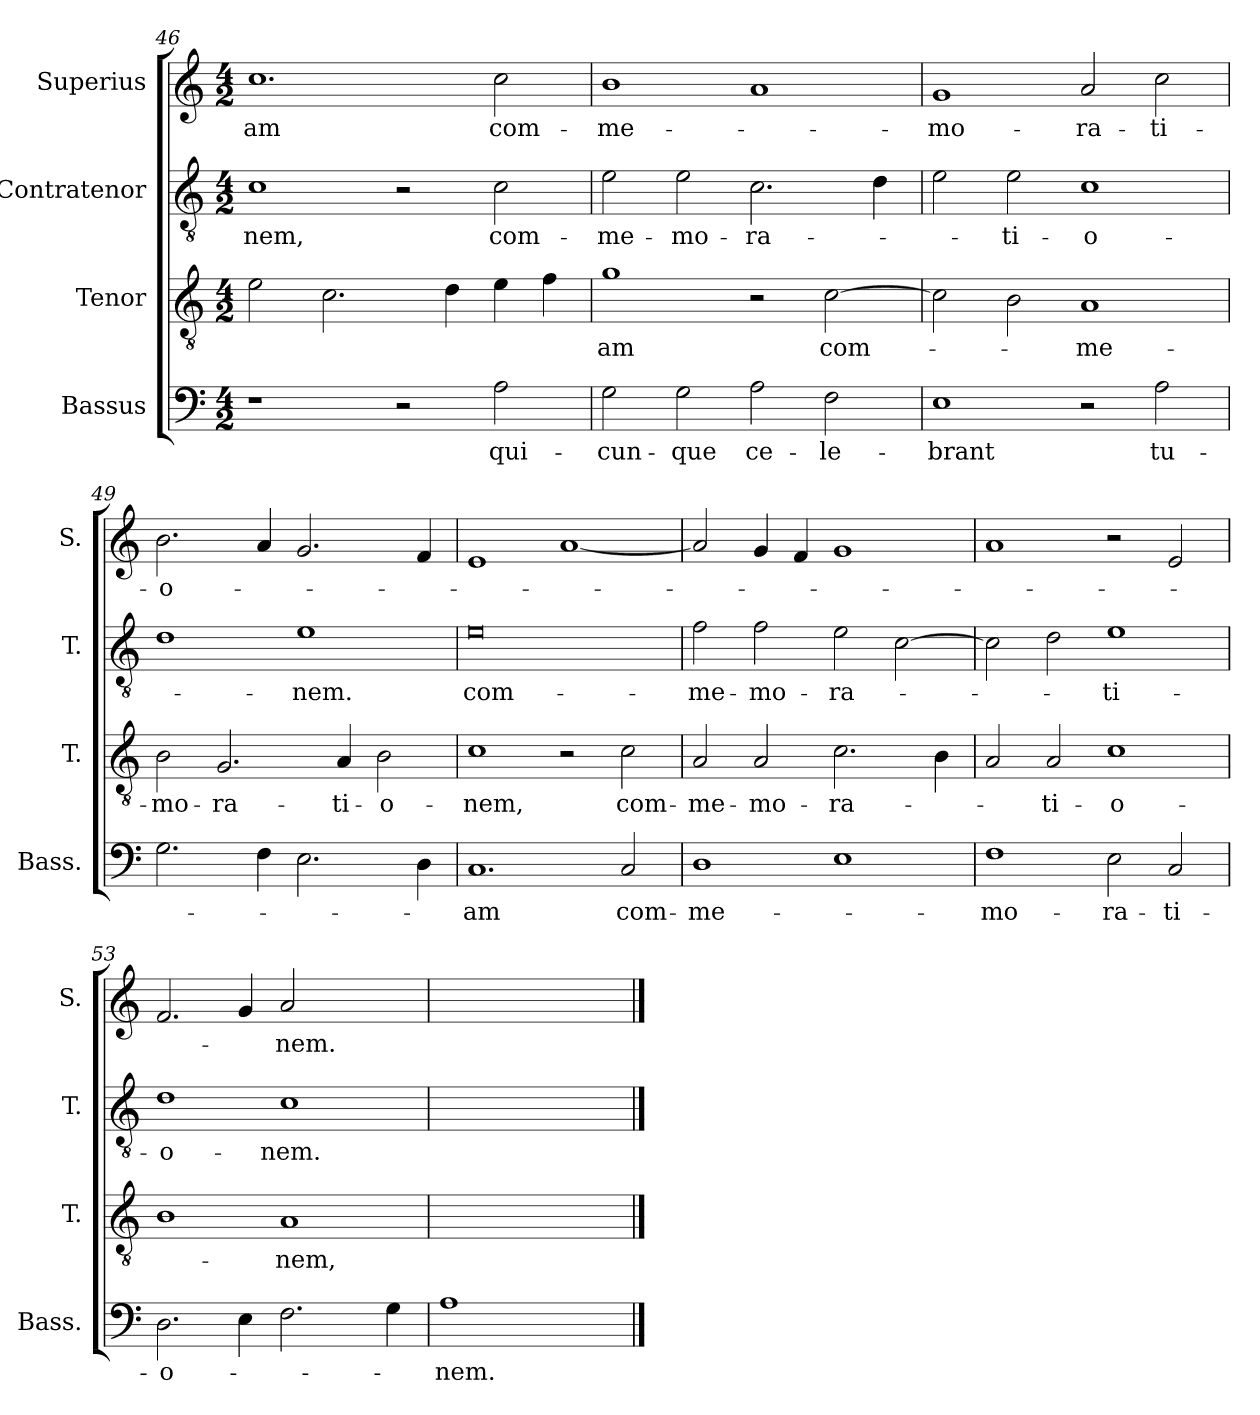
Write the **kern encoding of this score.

**kern	**text	**kern	**text	**kern	**text	**kern	**text
*part4	*part4	*part3	*part3	*part2	*part2	*part1	*part1
*staff4	*staff4	*staff3	*staff3	*staff2	*staff2	*staff1	*staff1
*I"Bassus	*	*I"Tenor	*	*I"Contratenor	*	*I"Superius	*
*I'Bass.	*	*I'T.	*	*I'T.	*	*I'S.	*
*clefF4	*	*clefGv2	*	*clefGv2	*	*clefG2	*
*k[]	*	*k[]	*	*k[]	*	*k[]	*
*C:	*	*C:	*	*C:	*	*C:	*
*M4/2	*	*M4/2	*	*M4/2	*	*M4/2	*
=46	=46	=46	=46	=46	=46	=46	=46
1r	.	2e\	.	1c\	-nem,	1.cc\	-am
.	.	2.c\	.	.	.	.	.
2r	.	.	.	2r	.	.	.
.	.	4d\	.	.	.	.	.
2A\	qui-	4e\	.	2c\	com-	2cc\	com-
.	.	4f\	.	.	.	.	.
!!LO:LB:g=z
=47	=47	=47	=47	=47	=47	=47	=47
2G\	-cun-	1g\	-am	2e\	-me-	1b\	-me-
2G\	-que	.	.	2e\	-mo-	.	.
2A\	ce-	2r	.	2.c\	-ra-	1a/	.
2F\	-le-	[2c\	com-	.	.	.	.
.	.	.	.	4d\	.	.	.
=48	=48	=48	=48	=48	=48	=48	=48
1E\	-brant	2c\]	.	2e\	.	1g/	-mo-
.	.	2B\	.	2e\	-ti-	.	.
2r	.	1A/	-me-	1c\	-o-	2a/	-ra-
2A\	tu-	.	.	.	.	2cc\	-ti-
=49	=49	=49	=49	=49	=49	=49	=49
2.G\	.	2B\	-mo-	1d\	.	2.b\	-o-
.	.	2.G/	-ra-	.	.	.	.
4F\	.	.	.	.	.	4a/	.
2.E\	.	.	.	1e\	-nem.	2.g/	.
.	.	4A/	-ti-	.	.	.	.
.	.	2B\	-o-	.	.	.	.
4D\	.	.	.	.	.	4f/	.
!!LO:PB:g=z
=50	=50	=50	=50	=50	=50	=50	=50
1.C/	-am	1c\	-nem,	0e\	com-	1e/	.
.	.	2r	.	.	.	[1a/	.
2C/	com-	2c\	com-	.	.	.	.
=51	=51	=51	=51	=51	=51	=51	=51
1D\	-me-	2A/	-me-	2f\	-me-	2a/]	.
.	.	2A/	-mo-	2f\	-mo-	4g/	.
.	.	.	.	.	.	4f/	.
1E\	.	2.c\	-ra-	2e\	-ra-	1g/	.
.	.	.	.	[2c\	.	.	.
.	.	4B\	.	.	.	.	.
!!LO:LB:g=z
=52	=52	=52	=52	=52	=52	=52	=52
1F\	-mo-	2A/	.	2c\]	.	1a/	.
.	.	2A/	-ti-	2d\	.	.	.
2E\	-ra-	1c\	-o-	1e\	-ti-	2r	.
2C/	-ti-	.	.	.	.	2e/	.
=53	=53	=53	=53	=53	=53	=53	=53
2.D\	-o-	1B\	.	1d\	-o-	2.f/	.
4E\	.	.	.	.	.	4g/	.
2.F\	.	1A/	-nem,	1c\	-nem.	2a/	-nem.
.	.	.	.	.	.	2ryy	.
4G\	.	.	.	.	.	.	.
=54	=54	=54	=54	=54	=54	=54	=54
1A\	-nem.	0ryy	.	0ryy	.	0ryy	.
1ryy	.	.	.	.	.	.	.
==	==	==	==	==	==	==	==
*-	*-	*-	*-	*-	*-	*-	*-
